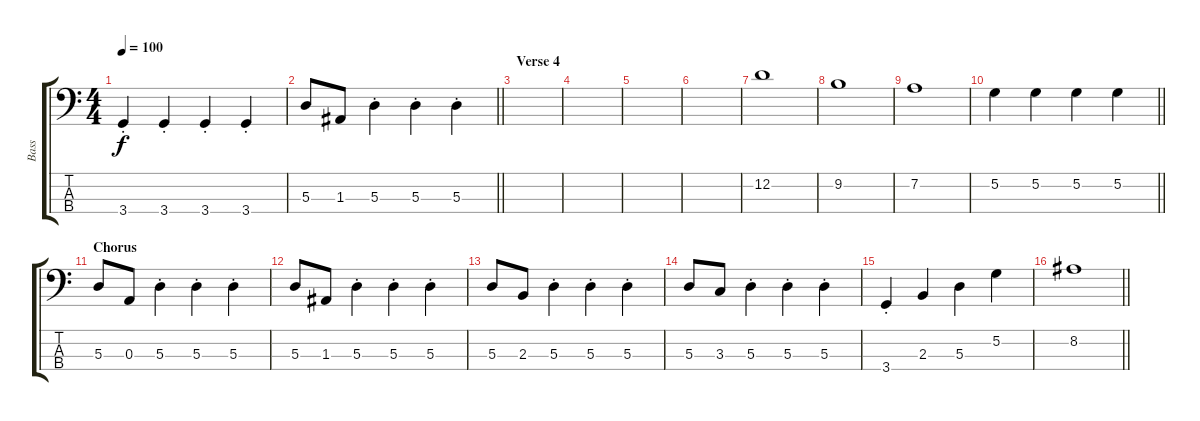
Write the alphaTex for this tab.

\track ("Bass" "Bass") {instrument electricbassfinger}
\staff {score tabs}
\tuning (G2 D2 A1 E1) {hide}
\ts (4 4)
\tempo 100
\clef f4
\ks c
3.4{st}.4{dy f} 3.4{st}.4 3.4{st}.4 3.4{st}.4 |
\barLineRight lightlight
5.3.8 1.3.8 5.3{st}.4 5.3{st}.4 5.3{st}.4 |
\section ("" "Verse 4")
|
|
|
|
12.2.1 |
9.2.1 |
7.2.1 |
\barLineRight lightlight
5.2.4 5.2.4 5.2.4 5.2.4 |
\section ("" "Chorus")
5.3.8 0.3.8 5.3{st}.4 5.3{st}.4 5.3{st}.4 |
5.3.8 1.3.8 5.3{st}.4 5.3{st}.4 5.3{st}.4 |
5.3.8 2.3.8 5.3{st}.4 5.3{st}.4 5.3{st}.4 |
5.3.8 3.3.8 5.3{st}.4 5.3{st}.4 5.3{st}.4 |
3.4{st}.4 2.3.4 5.3.4 5.2.4 |
\barLineRight lightlight
8.2.1
